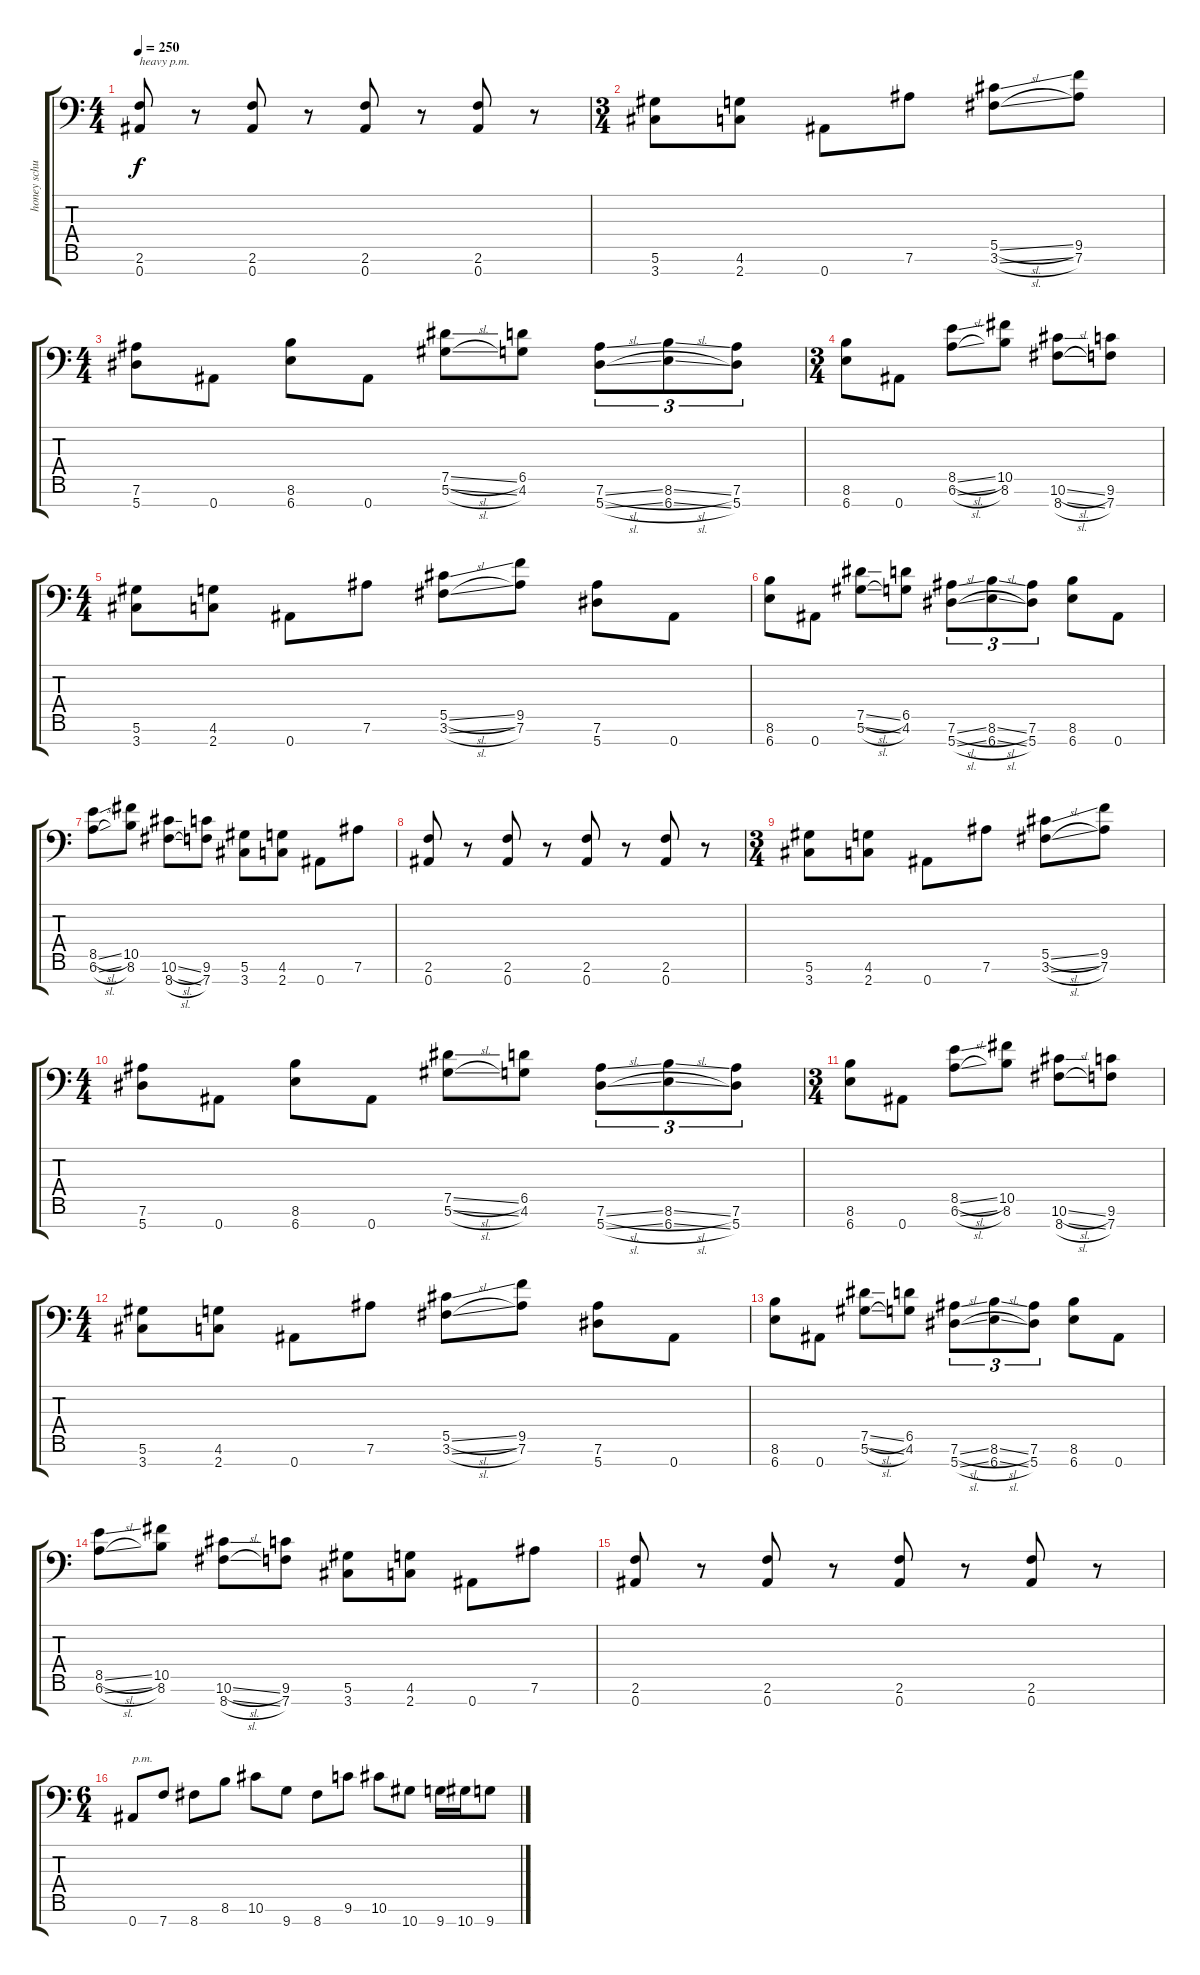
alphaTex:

\track ("honey schuldiner" "honey schu") {instrument distortionguitar}
\staff {score tabs}
\tuning (Eb4 Bb3 Gb3 Db3 Ab2 Eb2 Bb1) {hide}
\ts (4 4)
\tempo 250
\clef f4
\ks c
(2.6 0.7).8{txt "heavy p.m." dy f} r.8 (2.6 0.7).8 r.8 (2.6 0.7).8 r.8 (2.6 0.7).8 r.8 |
\ts (3 4)
(5.6 3.7).8 (4.6 2.7).8 0.7.8 7.6.8 (5.5{sl} 3.6{sl}).8 (9.5 7.6).8 |
\ts (4 4)
(7.6 5.7).8 0.7.8 (8.6 6.7).8 0.7.8 (7.5{sl} 5.6{sl}).8 (6.5 4.6).8 (7.6{sl} 5.7{sl}).8{tu (3 2)} (8.6{sl} 6.7{sl}).8{tu (3 2)} (7.6 5.7).8{tu (3 2)} |
\ts (3 4)
(8.6 6.7).8 0.7.8 (8.5{sl} 6.6{sl}).8 (10.5 8.6).8 (10.6{sl} 8.7{sl}).8 (9.6 7.7).8 |
\ts (4 4)
(5.6 3.7).8 (4.6 2.7).8 0.7.8 7.6.8 (5.5{sl} 3.6{sl}).8 (9.5 7.6).8 (7.6 5.7).8 0.7.8 |
(8.6 6.7).8 0.7.8 (7.5{sl} 5.6{sl}).8 (6.5 4.6).8 (7.6{sl} 5.7{sl}).8{tu (3 2)} (8.6{sl} 6.7{sl}).8{tu (3 2)} (7.6 5.7).8{tu (3 2)} (8.6 6.7).8 0.7.8 |
(8.5{sl} 6.6{sl}).8 (10.5 8.6).8 (10.6{sl} 8.7{sl}).8 (9.6 7.7).8 (5.6 3.7).8 (4.6 2.7).8 0.7.8 7.6.8 |
(2.6 0.7).8 r.8 (2.6 0.7).8 r.8 (2.6 0.7).8 r.8 (2.6 0.7).8 r.8 |
\ts (3 4)
(5.6 3.7).8 (4.6 2.7).8 0.7.8 7.6.8 (5.5{sl} 3.6{sl}).8 (9.5 7.6).8 |
\ts (4 4)
(7.6 5.7).8 0.7.8 (8.6 6.7).8 0.7.8 (7.5{sl} 5.6{sl}).8 (6.5 4.6).8 (7.6{sl} 5.7{sl}).8{tu (3 2)} (8.6{sl} 6.7{sl}).8{tu (3 2)} (7.6 5.7).8{tu (3 2)} |
\ts (3 4)
(8.6 6.7).8 0.7.8 (8.5{sl} 6.6{sl}).8 (10.5 8.6).8 (10.6{sl} 8.7{sl}).8 (9.6 7.7).8 |
\ts (4 4)
(5.6 3.7).8 (4.6 2.7).8 0.7.8 7.6.8 (5.5{sl} 3.6{sl}).8 (9.5 7.6).8 (7.6 5.7).8 0.7.8 |
(8.6 6.7).8 0.7.8 (7.5{sl} 5.6{sl}).8 (6.5 4.6).8 (7.6{sl} 5.7{sl}).8{tu (3 2)} (8.6{sl} 6.7{sl}).8{tu (3 2)} (7.6 5.7).8{tu (3 2)} (8.6 6.7).8 0.7.8 |
(8.5{sl} 6.6{sl}).8 (10.5 8.6).8 (10.6{sl} 8.7{sl}).8 (9.6 7.7).8 (5.6 3.7).8 (4.6 2.7).8 0.7.8 7.6.8 |
(2.6 0.7).8 r.8 (2.6 0.7).8 r.8 (2.6 0.7).8 r.8 (2.6 0.7).8 r.8 |
\ts (6 4)
0.7.8{txt "p.m."} 7.7.8 8.7.8 8.6.8 10.6.8 9.7.8 8.7.8 9.6.8 10.6.8 10.7.8 9.7.16 10.7.16 9.7.8
